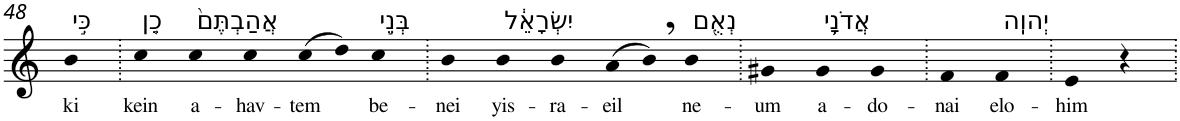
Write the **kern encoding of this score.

**kern	**text
*part1	*part1
*staff1	*staff1
*I"Piano	*
*I'Pno	*
!!LO:PB:g=z
*clefG2	*
*k[]	*
=48	=48
!LO:TX:a:t=כִּ֣י	!
!	!LO:LY:b
4b	ki
=49.	=49.
!LO:TX:a:t=כֵ֤ן	!
!	!LO:LY:b
4cc	kein
!LO:TX:a:t=אֲהַבְתֶּם֙	!
!	!LO:LY:b
4cc	a-
!	!LO:LY:b
4cc	-hav-
!	!LO:LY:b
(>8cc	-tem
8dd)	.
!LO:TX:a:t=בְּנֵ֣י	!
!	!LO:LY:b
4cc	be-
=50.	=50.
!	!LO:LY:b
4b	-nei
!LO:TX:a:t=יִשְׂרָאֵ֔ל	!
!	!LO:LY:b
4b	yis-
!	!LO:LY:b
4b	-ra-
!	!LO:LY:b
(>8a	-eil
8b,)	.
!LO:TX:a:t=נְאֻ֖ם	!
!	!LO:LY:b
4b	ne-
=51.	=51.
!	!LO:LY:b
4g#X	-um
!LO:TX:a:t=אֲדֹנָ֥י	!
!	!LO:LY:b
4g#	a-
!	!LO:LY:b
4g#	-do-
=52.	=52.
!	!LO:LY:b
4f	-nai
!LO:TX:a:t=יְהוִֽה	!
!	!LO:LY:b
4f	elo-
=53.	=53.
!	!LO:LY:b
4e	-him
4r	.
=.	=.
*-	*-
